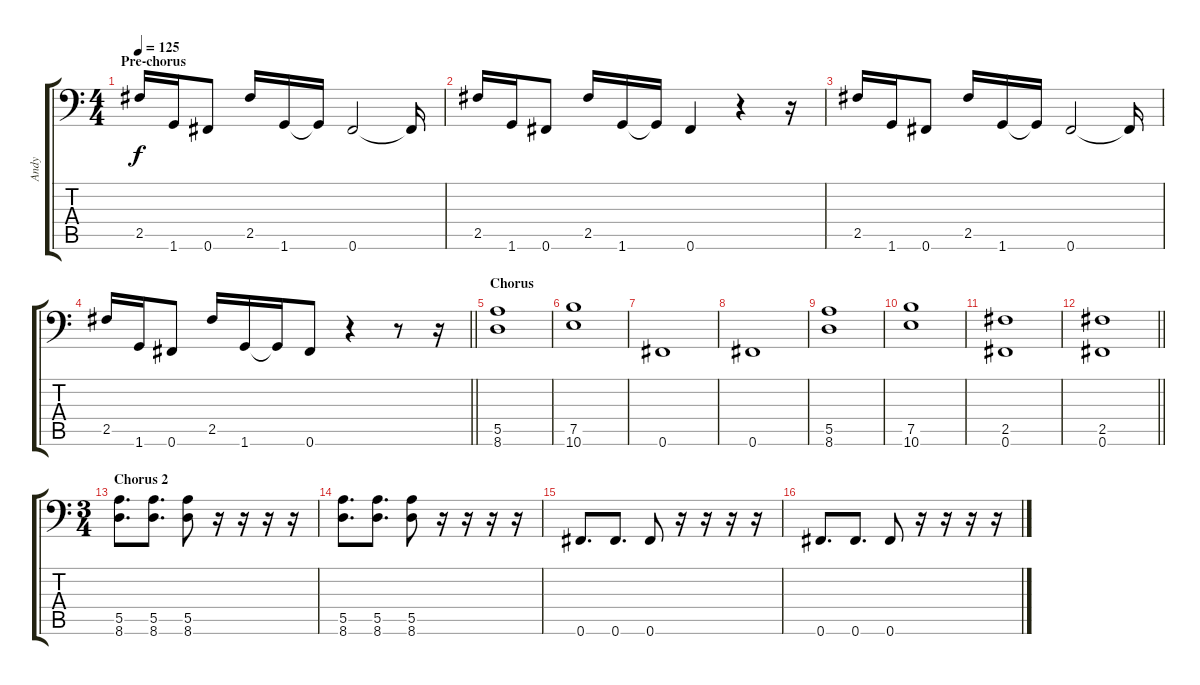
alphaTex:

\track ("Andy" "Andy") {instrument overdrivenguitar}
\staff {score tabs}
\tuning (B3 Gb3 D3 A2 E2 Gb1) {hide}
\ts (4 4)
\section ("" "Pre-chorus")
\tempo 125
\clef f4
\ks c
2.5.16{dy f} 1.6.16 0.6.8 2.5.16 1.6.16 1.6{t}.16 0.6.2 0.6{t}.16 |
2.5.16 1.6.16 0.6.8 2.5.16 1.6.16 1.6{t}.16 0.6.4 r.4 r.16 |
2.5.16 1.6.16 0.6.8 2.5.16 1.6.16 1.6{t}.16 0.6.2 0.6{t}.16 |
\barLineRight lightlight
2.5.16 1.6.16 0.6.8 2.5.16 1.6.16 1.6{t}.16 0.6.8 r.4 r.8 r.16 |
\section ("" "Chorus")
(5.5 8.6).1 |
(7.5 10.6).1 |
0.6.1 |
0.6.1 |
(5.5 8.6).1 |
(7.5 10.6).1 |
(2.5 0.6).1 |
\barLineRight lightlight
(2.5 0.6).1 |
\ts (3 4)
\section ("" "Chorus 2")
(5.5 8.6).8{d} (5.5 8.6).8{d} (5.5 8.6).8 r.16 r.16 r.16 r.16 |
(5.5 8.6).8{d} (5.5 8.6).8{d} (5.5 8.6).8 r.16 r.16 r.16 r.16 |
0.6.8{d} 0.6.8{d} 0.6.8 r.16 r.16 r.16 r.16 |
0.6.8{d} 0.6.8{d} 0.6.8 r.16 r.16 r.16 r.16
